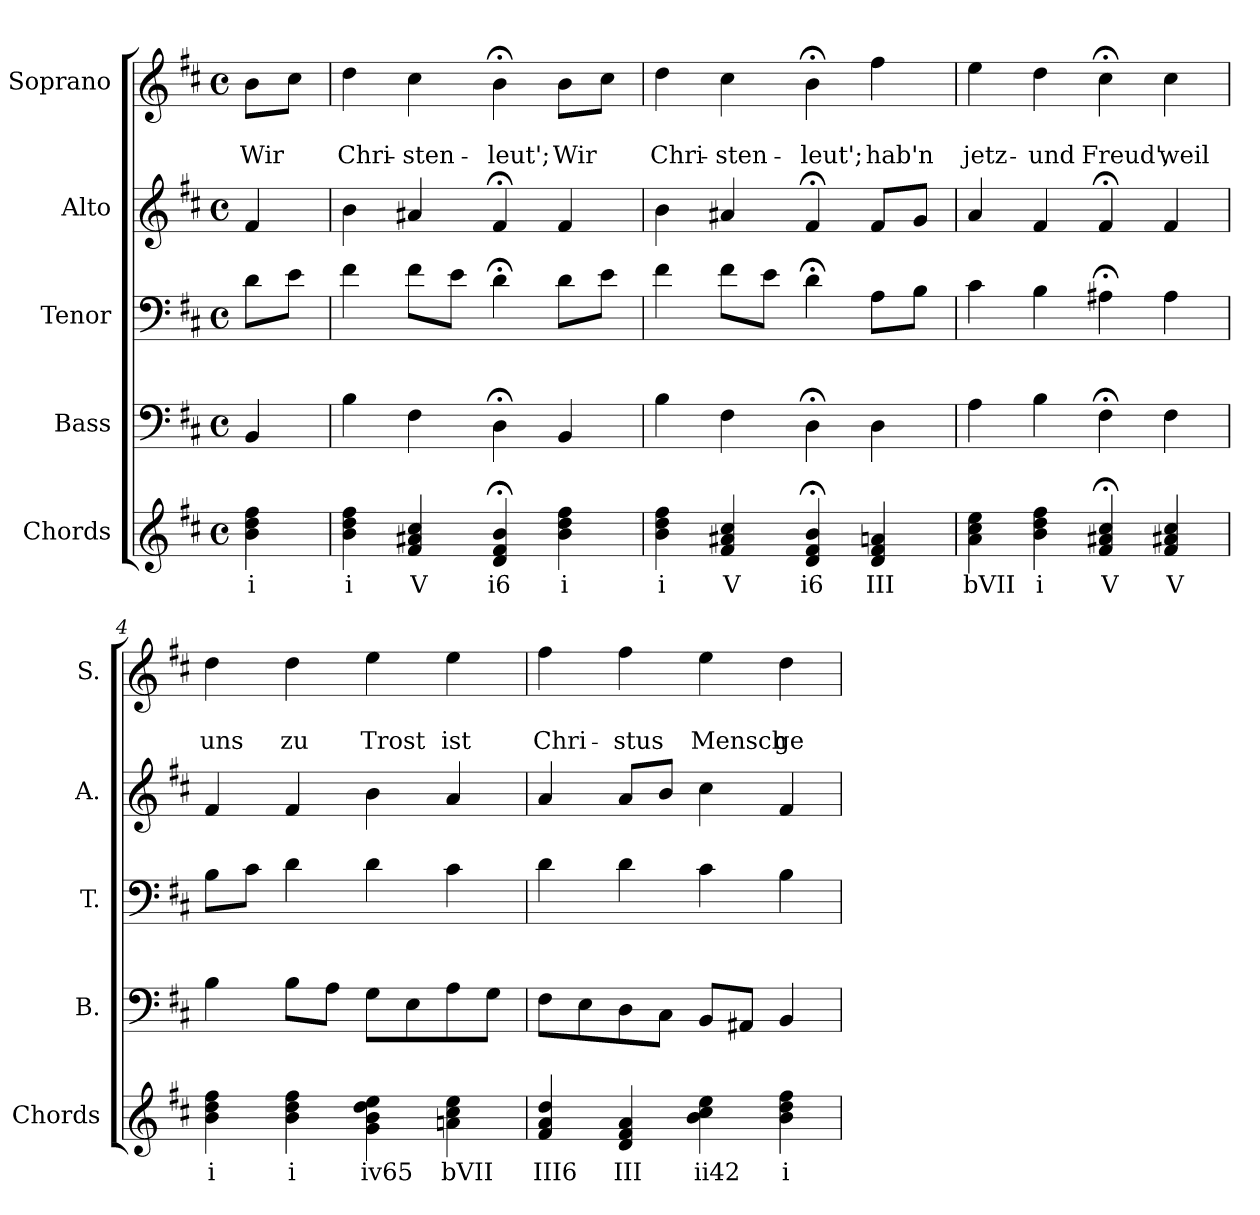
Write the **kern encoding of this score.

**kern	**text	**kern	**kern	**kern	**kern	**text	**text
*part5	*part5	*part4	*part3	*part2	*part1	*part1	*part1
*staff5	*staff5	*staff4	*staff3	*staff2	*staff1	*staff1	*staff1
*I"Chords	*	*I"Bass	*I"Tenor	*I"Alto	*I"Soprano	*	*
*I'Chords	*	*I'B.	*I'T.	*I'A.	*I'S.	*	*
*clefG2	*	*clefF4	*clefF4	*clefG2	*clefG2	*	*
*k[f#c#]	*	*k[f#c#]	*k[f#c#]	*k[f#c#]	*k[f#c#]	*	*
*b:	*	*D:	*D:	*D:	*b:	*	*
*M4/4	*	*M4/4	*M4/4	*M4/4	*M4/4	*	*
*met(c)	*	*met(c)	*met(c)	*met(c)	*met(c)	*	*
=	=	=	=	=	=	=	=
4bi 4ddi 4ff#i	i	4BB/	8d\L	4f#/	8b\L	.	Wir
.	.	.	8e\J	.	8cc#\J	.	.
=1	=1	=1	=1	=1	=1	=1	=1
4bi 4ddi 4ff#i	i	4B\	4f#\	4b\	4dd\	.	Chri-
4f#i 4a#Xi 4cc#i	V	4F#\	8f#\L	4a#X/	4cc#\	.	-sten-
.	.	.	8e\J	.	.	.	.
4di;< 4f#i;< 4bi;<	i6	4D;<\	4d;<\	4f#;</	4b;<\	.	-leut';
4bi 4ddi 4ff#i	i	4BB/	8d\L	4f#/	8b\L	.	Wir
.	.	.	8e\J	.	8cc#\J	.	.
=2	=2	=2	=2	=2	=2	=2	=2
4bi 4ddi 4ff#i	i	4B\	4f#\	4b\	4dd\	.	Chri-
4f#i 4a#Xi 4cc#i	V	4F#\	8f#\L	4a#X/	4cc#\	.	-sten-
.	.	.	8e\J	.	.	.	.
4di;< 4f#i;< 4bi;<	i6	4D;<\	4d;<\	4f#;</	4b;<\	.	-leut';
4di 4f#i 4ani	III	4D\	8A\L	8f#/L	4ff#\	.	hab'n
.	.	.	8B\J	8g/J	.	.	.
=3	=3	=3	=3	=3	=3	=3	=3
4ai 4cc#i 4eei	bVII	4A\	4c#\	4a/	4ee\	.	jetz-
4bi 4ddi 4ff#i	i	4B\	4B\	4f#/	4dd\	.	-und
4f#i;< 4a#Xi;< 4cc#i;<	V	4F#;<\	4A#X;<\	4f#;</	4cc#;<\	.	Freud',
4f#i 4a#Xi 4cc#i	V	4F#\	4A#\	4f#/	4cc#\	.	weil
=4	=4	=4	=4	=4	=4	=4	=4
4bi 4ddi 4ff#i	i	4B\	8B\L	4f#/	4dd\	.	uns
.	.	.	8c#\J	.	.	.	.
4bi 4ddi 4ff#i	i	8B\L	4d\	4f#/	4dd\	.	zu
.	.	8A\J	.	.	.	.	.
4gi 4bi 4ddi 4eei	iv65	8G\L	4d\	4b\	4ee\	.	Trost
.	.	8E\	.	.	.	.	.
4ani 4cc#i 4eei	bVII	8A\	4c#\	4a/	4ee\	.	ist
.	.	8G\J	.	.	.	.	.
!!LO:LB:g=z
=5	=5	=5	=5	=5	=5	=5	=5
4f#i 4ai 4ddi	III6	8F#\L	4d\	4a/	4ff#\	.	Chri-
.	.	8E\	.	.	.	.	.
4di 4f#i 4ai	III	8D\	4d\	8a/L	4ff#\	.	-stus
.	.	8C#\J	.	8b/J	.	.	.
4bi 4cc#i 4eei	ii42	8BB/L	4c#\	4cc#\	4ee\	.	Mensch
.	.	8AA#X/J	.	.	.	.	.
4bi 4ddi 4ff#i	i	4BB/	4B\	4f#/	4dd\	.	ge-
=	=	=	=	=	=	=	=
*-	*-	*-	*-	*-	*-	*-	*-
